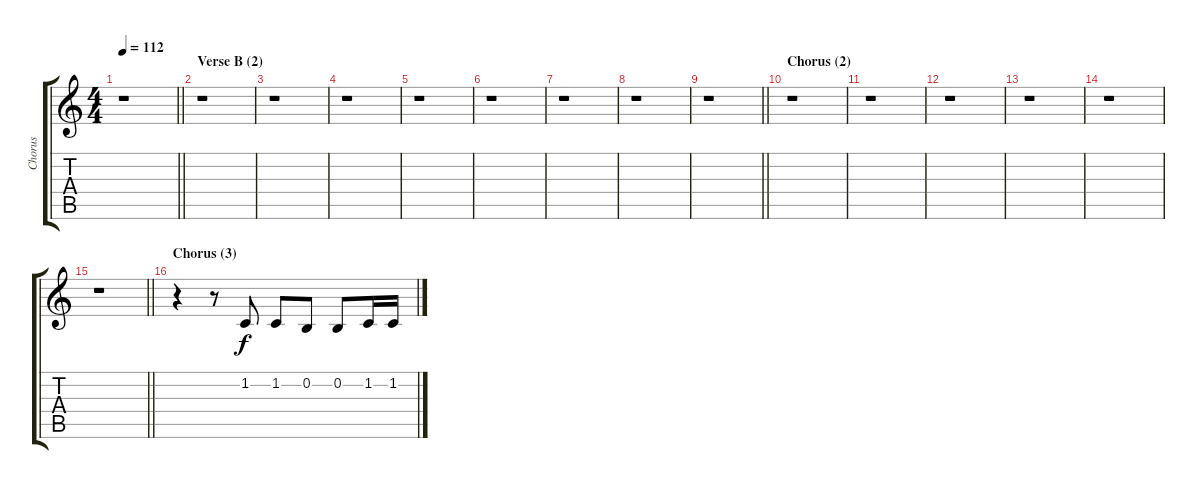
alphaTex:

\track ("Chorus" "Chorus") {instrument sopranosax}
\staff {score tabs}
\tuning (E4 B3 G3 D3 A2 E2) {hide}
\ts (4 4)
\tempo 112
\clef g2
\barLineRight lightlight
\ks c
r.1{dy f} |
\section ("" "Verse B (2)")
r.1 |
r.1 |
r.1 |
r.1 |
r.1 |
r.1 |
r.1 |
\barLineRight lightlight
r.1 |
\section ("" "Chorus (2)")
r.1 |
r.1 |
r.1 |
r.1 |
r.1 |
\barLineRight lightlight
r.1 |
\section ("" "Chorus (3)")
r.4 r.8 1.2.8 1.2.8 0.2.8 0.2.8 1.2.16 1.2.16
